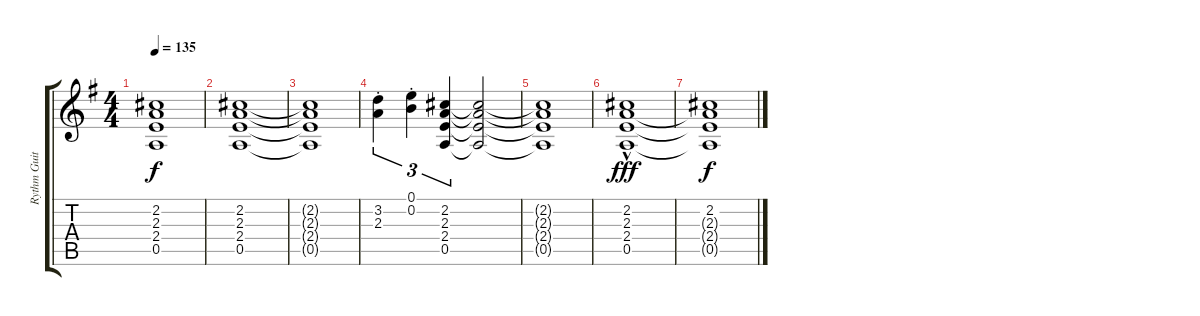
\track ("Rythm Guitar" "Rythm Guit") {instrument distortionguitar}
\staff {score tabs}
\tuning (E4 B3 G3 D3 A2 E2) {hide}
\ts (4 4)
\tempo 135
\clef g2
\ks g
(2.2{t} 2.3{t} 2.4{t} 0.5{t}).1{dy f} |
(2.2 2.3 2.4 0.5).1 |
(2.2{t} 2.3{t} 2.4{t} 0.5{t}).1 |
(3.2{st} 2.3{st}).4{tu (3 2)} (0.1{st} 0.2{st}).4{tu (3 2)} (2.2 2.3 2.4 0.5).4{tu (3 2)} (2.2{t} 2.3{t} 2.4{t} 0.5{t}).2 |
(2.2{t} 2.3{t} 2.4{t} 0.5{t}).1 |
(2.2 2.3 2.4 0.5{hac}).1{dy fff} |
(2.2 2.3{t} 2.4{t} 0.5{t}).1{dy f}
